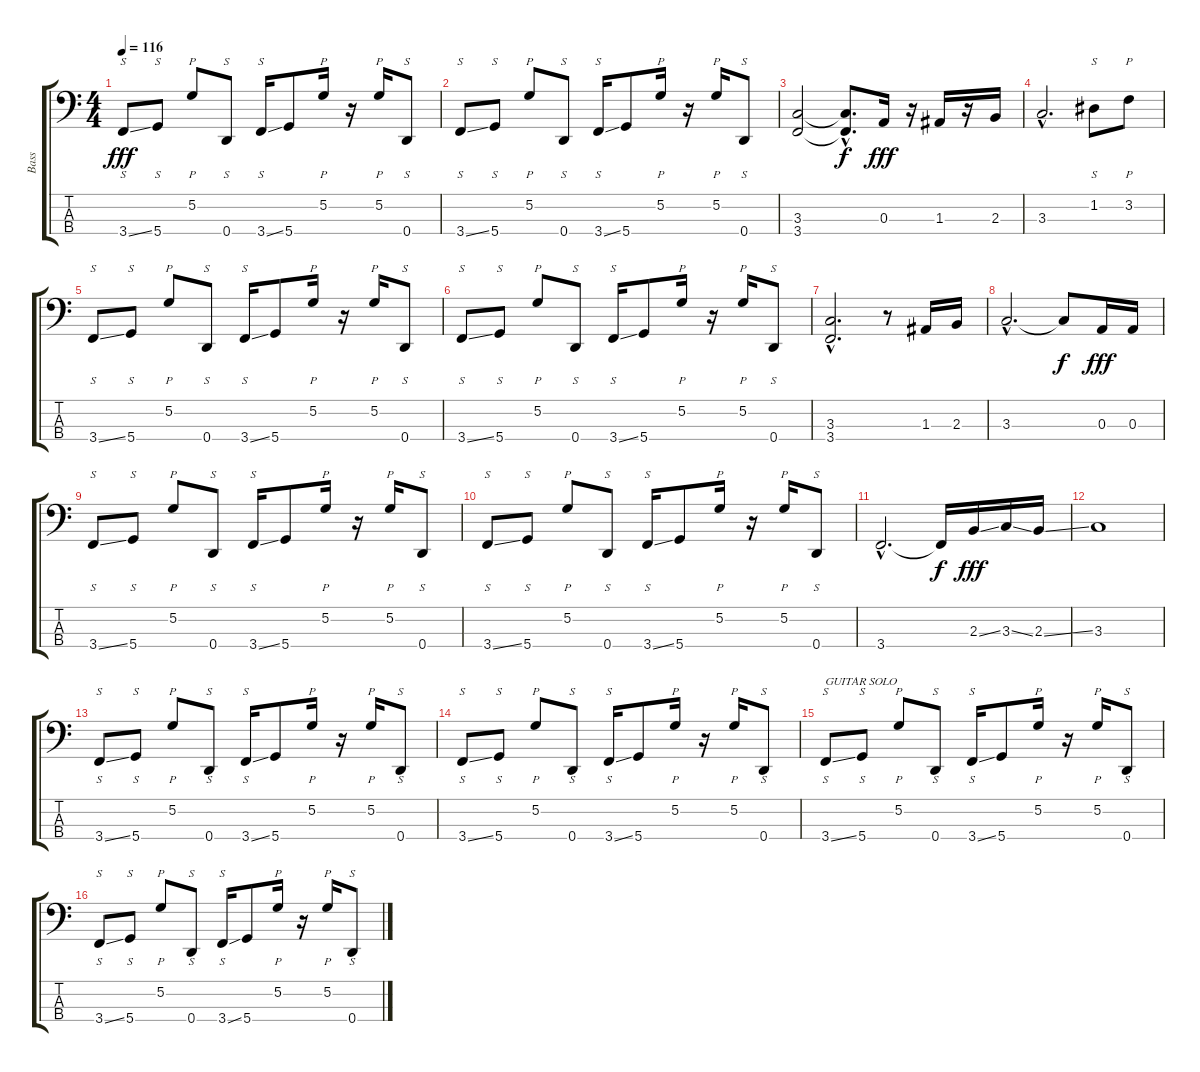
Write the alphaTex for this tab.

\track ("Bass" "Bass") {instrument slapbass1}
\staff {score tabs}
\tuning (G2 D2 A1 D1) {hide}
\ts (4 4)
\tempo 116
\clef f4
\ks c
3.4{ss}.8{s dy fff instrument slapbass1} 5.4.8{s} 5.2.8{p} 0.4.8{s} 3.4{ss}.16{s} 5.4.8 5.2.16{p} r.16 5.2.16{p} 0.4.8{s} |
3.4{ss}.8{s} 5.4.8{s} 5.2.8{p} 0.4.8{s} 3.4{ss}.16{s} 5.4.8 5.2.16{p} r.16 5.2.16{p} 0.4.8{s} |
(3.3 3.4).2{instrument electricbassfinger} (3.3{hac t} 3.4{hac t}).8{d dy f} 0.3.16{dy fff} r.16 1.3.16 r.16 2.3.16 |
3.3{hac}.2{d} 1.2.8{s instrument slapbass1} 3.2.8{p} |
3.4{ss}.8{s} 5.4.8{s} 5.2.8{p} 0.4.8{s} 3.4{ss}.16{s} 5.4.8 5.2.16{p} r.16 5.2.16{p} 0.4.8{s} |
3.4{ss}.8{s} 5.4.8{s} 5.2.8{p} 0.4.8{s} 3.4{ss}.16{s} 5.4.8 5.2.16{p} r.16 5.2.16{p} 0.4.8{s} |
(3.3{hac} 3.4{hac}).2{d instrument electricbassfinger} r.8 1.3.16 2.3.16 |
3.3{hac}.2{d} 3.3{t}.8{dy f} 0.3.16{dy fff} 0.3.16 |
3.4{ss}.8{s instrument slapbass1} 5.4.8{s} 5.2.8{p} 0.4.8{s} 3.4{ss}.16{s} 5.4.8 5.2.16{p} r.16 5.2.16{p} 0.4.8{s} |
3.4{ss}.8{s} 5.4.8{s} 5.2.8{p} 0.4.8{s} 3.4{ss}.16{s} 5.4.8 5.2.16{p} r.16 5.2.16{p} 0.4.8{s} |
3.4{hac}.2{d instrument electricbassfinger} 3.4{t}.16{dy f} 2.3{ss}.16{dy fff} 3.3{ss}.16 2.3{ss}.16 |
3.3.1 |
3.4{ss}.8{s instrument slapbass1} 5.4.8{s} 5.2.8{p} 0.4.8{s} 3.4{ss}.16{s} 5.4.8 5.2.16{p} r.16 5.2.16{p} 0.4.8{s} |
3.4{ss}.8{s} 5.4.8{s} 5.2.8{p} 0.4.8{s} 3.4{ss}.16{s} 5.4.8 5.2.16{p} r.16 5.2.16{p} 0.4.8{s} |
3.4{ss}.8{s txt "GUITAR SOLO"} 5.4.8{s} 5.2.8{p} 0.4.8{s} 3.4{ss}.16{s} 5.4.8 5.2.16{p} r.16 5.2.16{p} 0.4.8{s} |
3.4{ss}.8{s} 5.4.8{s} 5.2.8{p} 0.4.8{s} 3.4{ss}.16{s} 5.4.8 5.2.16{p} r.16 5.2.16{p} 0.4.8{s}
